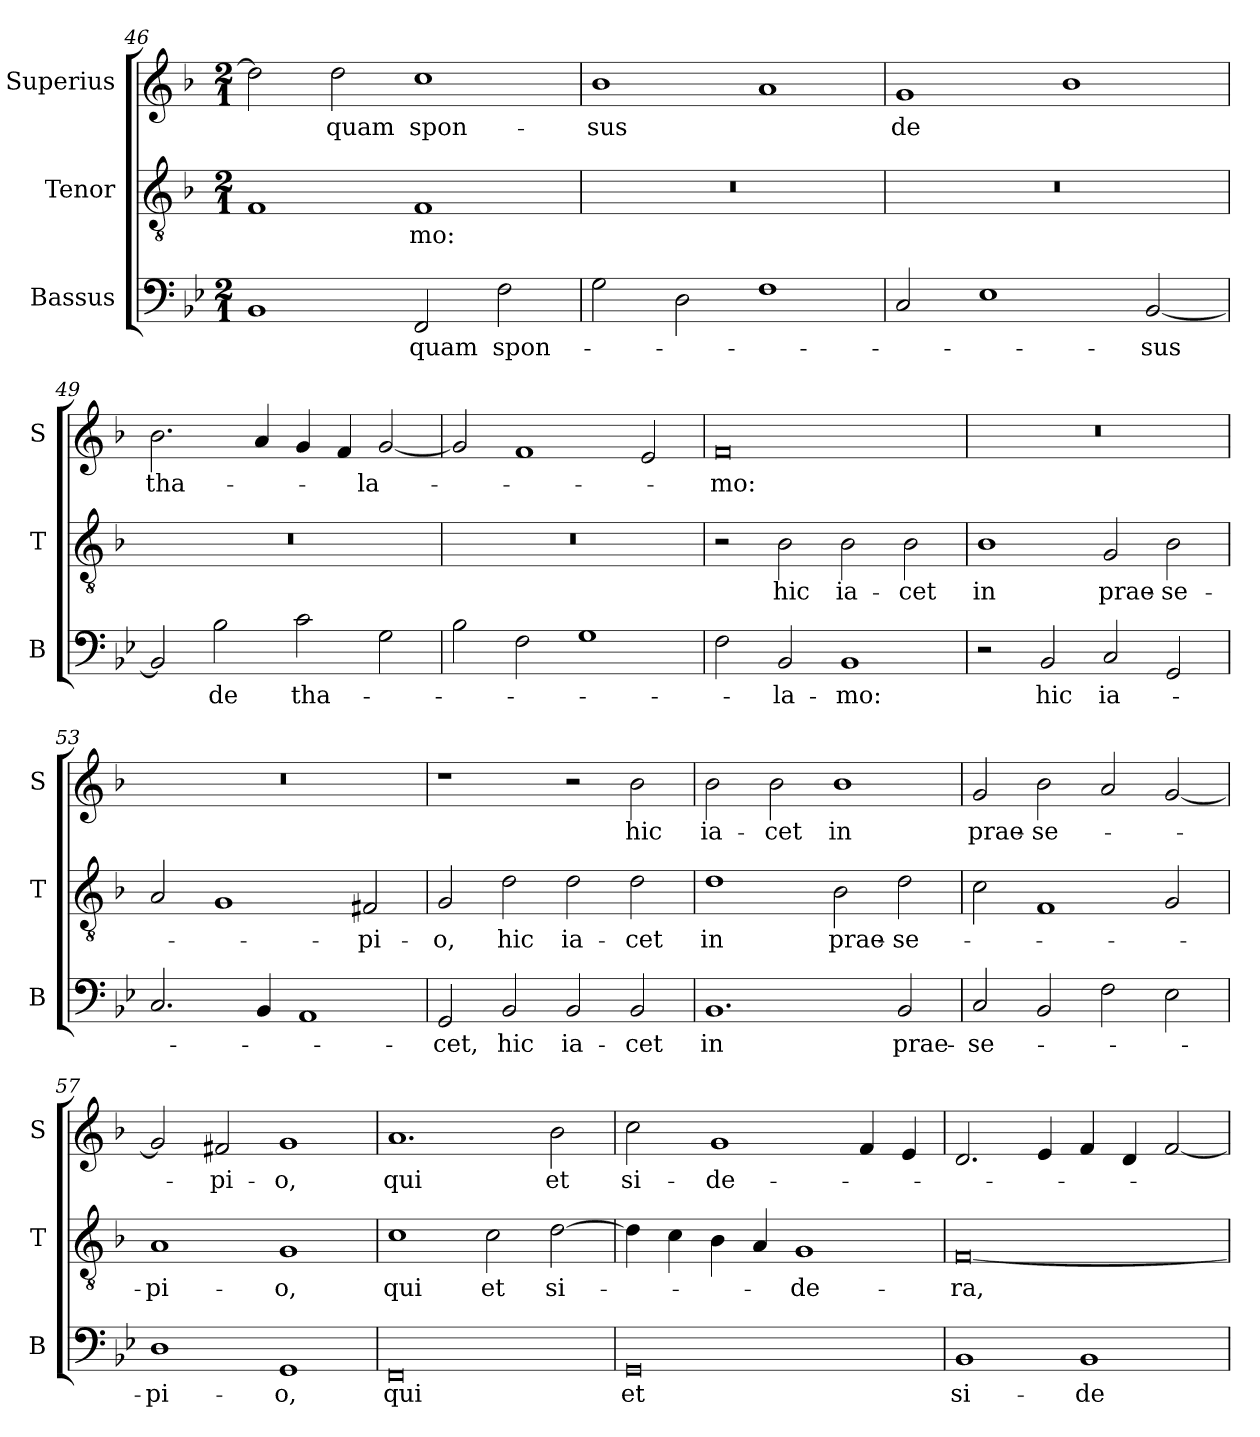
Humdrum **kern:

**kern	**text	**kern	**text	**kern	**text
*part3	*part3	*part2	*part2	*part1	*part1
*staff3	*staff3	*staff2	*staff2	*staff1	*staff1
*I"Bassus	*	*I"Tenor	*	*I"Superius	*
*I'B	*	*I'T	*	*I'S	*
*clefF4	*	*clefGv2	*	*clefG2	*
*k[b-e-]	*	*k[b-]	*	*k[b-]	*
*B-:	*	*F:	*	*F:	*
*M2/1	*	*M2/1	*	*M2/1	*
=46	=46	=46	=46	=46	=46
1BB-	.	1F	.	2dd]	.
.	.	.	.	2dd	-quam
2FF	-quam	1F	-mo:	1cc	spon-
2F	spon-	.	.	.	.
=47	=47	=47	=47	=47	=47
2G	.	0r	.	1b-	-sus
2D	.	.	.	.	.
1F	.	.	.	1a	.
=48	=48	=48	=48	=48	=48
2C	.	0r	.	1g	de
1E-	.	.	.	.	.
.	.	.	.	1b-	.
[2BB-	-sus	.	.	.	.
=49	=49	=49	=49	=49	=49
2BB-]	.	0r	.	2.b-	tha-
2B-	de	.	.	.	.
.	.	.	.	4a	.
2c	tha-	.	.	4g	.
.	.	.	.	4f	.
2G	.	.	.	[2g	-la-
=50	=50	=50	=50	=50	=50
2B-	.	0r	.	2g]	.
2F	.	.	.	1f	.
1G	.	.	.	.	.
.	.	.	.	2e	.
=51	=51	=51	=51	=51	=51
2F	.	2r	.	0f	-mo:
2BB-	-la-	2B-	hic	.	.
1BB-	-mo:	2B-	ia-	.	.
.	.	2B-	-cet	.	.
=52	=52	=52	=52	=52	=52
2r	.	1B-	in	0r	.
2BB-	hic	.	.	.	.
2C	ia-	2G	prae-	.	.
2GG	.	2B-	-se-	.	.
=53	=53	=53	=53	=53	=53
2.C	.	2A	.	0r	.
.	.	1G	.	.	.
4BB-	.	.	.	.	.
1AA	.	.	.	.	.
.	.	2F#X	-pi-	.	.
=54	=54	=54	=54	=54	=54
2GG	-cet,	2G	-o,	1r	.
2BB-	hic	2d	hic	.	.
2BB-	ia-	2d	ia-	2r	.
2BB-	-cet	2d	-cet	2b-	hic
=55	=55	=55	=55	=55	=55
1.BB-	in	1d	in	2b-	ia-
.	.	.	.	2b-	-cet
.	.	2B-	prae-	1b-	in
2BB-	prae-	2d	-se-	.	.
=56	=56	=56	=56	=56	=56
2C	-se-	2c	.	2g	prae-
2BB-	.	1F	.	2b-	-se-
2F	.	.	.	2a	.
2E-	.	2G	.	[2g	.
=57	=57	=57	=57	=57	=57
1D	-pi-	1A	-pi-	2g]	.
.	.	.	.	2f#X	-pi-
1GG	-o,	1G	-o,	1g	-o,
=58	=58	=58	=58	=58	=58
0FF	qui	1c	qui	1.a	qui
.	.	2c	et	.	.
.	.	[2d	si-	2b-	et
=59	=59	=59	=59	=59	=59
0GG	et	4d]	.	2cc	si-
.	.	4c	.	.	.
.	.	4B-	.	1g	-de-
.	.	4A	.	.	.
.	.	1G	-de-	.	.
.	.	.	.	4f	.
.	.	.	.	4e	.
=60	=60	=60	=60	=60	=60
1BB-	si-	[0F	-ra,	2.d	.
.	.	.	.	4e	.
1BB-	-de-	.	.	4f	.
.	.	.	.	4d	.
.	.	.	.	[2f	.
=	=	=	=	=	=
*-	*-	*-	*-	*-	*-
